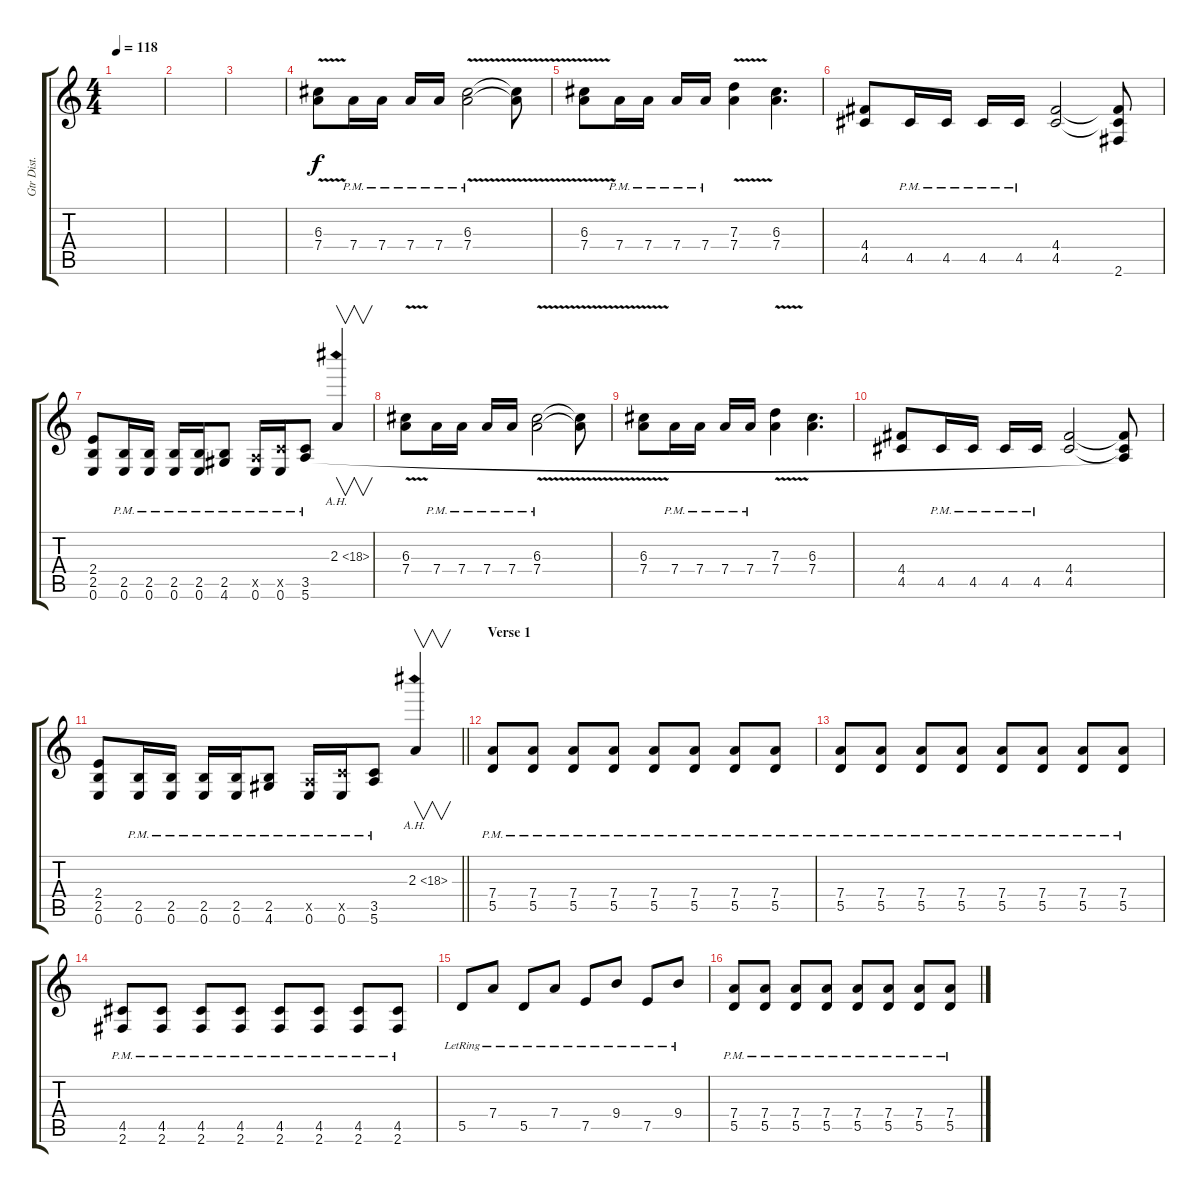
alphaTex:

\track ("Gtr Dist. Rithm" "Gtr Dist. ") {instrument overdrivenguitar}
\staff {score tabs}
\tuning (E4 B3 G3 D3 A2 E2) {hide}
\ts (4 4)
\tempo 118
\clef g2
\ks c
|
|
|
(6.3{v} 7.4).8 7.4{pm}.16 7.4{pm}.16 7.4{pm}.16 7.4{pm}.16 (6.3{pm} 7.4{v}).2 (6.3{t} 7.4{t}).8 |
(6.3{v} 7.4).8 7.4{pm}.16 7.4{pm}.16 7.4{pm}.16 7.4{pm}.16 (7.3 7.4{v}).4 (6.3 7.4).4{d} |
(4.4 4.5).8 4.5{pm}.16 4.5{pm}.16 4.5{pm}.16 4.5{pm}.16 (4.4 4.5).2 (4.4{t} 4.5{t} 2.6).8 |
(2.4 2.5 0.6).8 (2.5{pm} 0.6).16 (2.5{pm} 0.6).16 (2.5{pm} 0.6).16 (2.5{pm} 0.6).16 (2.5{pm} 4.6{pm}).8 (0.5{x} 0.6{pm}).16 (3.5{x} 0.6{pm}).16 (3.5{pm} 5.6{pm}).8 2.3{ah 16}.4{v} |
(6.3{v} 7.4).8 7.4{pm}.16 7.4{pm}.16 7.4{pm}.16 7.4{pm}.16 (6.3{pm} 7.4{v}).2 (6.3{t} 7.4{t}).8 |
(6.3{v} 7.4).8 7.4{pm}.16 7.4{pm}.16 7.4{pm}.16 7.4{pm}.16 (7.3 7.4{v}).4 (6.3 7.4).4{d} |
(4.4 4.5).8 4.5{pm}.16 4.5{pm}.16 4.5{pm}.16 4.5{pm}.16 (4.4 4.5).2 (4.4{t} 4.5{t} 5.6{t}).8 |
\barLineRight lightlight
(2.4 2.5 0.6).8 (2.5{pm} 0.6).16 (2.5{pm} 0.6).16 (2.5{pm} 0.6).16 (2.5{pm} 0.6).16 (2.5{pm} 4.6{pm}).8 (0.5{x} 0.6{pm}).16 (3.5{x} 0.6{pm}).16 (3.5{pm} 5.6{pm}).8 2.3{ah 16}.4{v} |
\section ("" "Verse 1")
(7.4{pm} 5.5{pm}).8 (7.4{pm} 5.5{pm}).8 (7.4{pm} 5.5{pm}).8 (7.4{pm} 5.5{pm}).8 (7.4{pm} 5.5{pm}).8 (7.4{pm} 5.5{pm}).8 (7.4{pm} 5.5{pm}).8 (7.4{pm} 5.5{pm}).8 |
(7.4{pm} 5.5{pm}).8 (7.4{pm} 5.5{pm}).8 (7.4{pm} 5.5{pm}).8 (7.4{pm} 5.5{pm}).8 (7.4{pm} 5.5{pm}).8 (7.4{pm} 5.5{pm}).8 (7.4{pm} 5.5{pm}).8 (7.4{pm} 5.5{pm}).8 |
(4.5{pm} 2.6).8 (4.5{pm} 2.6).8 (4.5{pm} 2.6).8 (4.5{pm} 2.6).8 (4.5{pm} 2.6).8 (4.5{pm} 2.6).8 (4.5{pm} 2.6).8 (4.5{pm} 2.6).8 |
5.5{lr}.8 7.4{lr}.8 5.5{lr}.8 7.4{lr}.8 7.5{lr}.8 9.4{lr}.8 7.5{lr}.8 9.4{lr}.8 |
(7.4{pm} 5.5{pm}).8 (7.4{pm} 5.5{pm}).8 (7.4{pm} 5.5{pm}).8 (7.4{pm} 5.5{pm}).8 (7.4{pm} 5.5{pm}).8 (7.4{pm} 5.5{pm}).8 (7.4{pm} 5.5{pm}).8 (7.4{pm} 5.5{pm}).8
